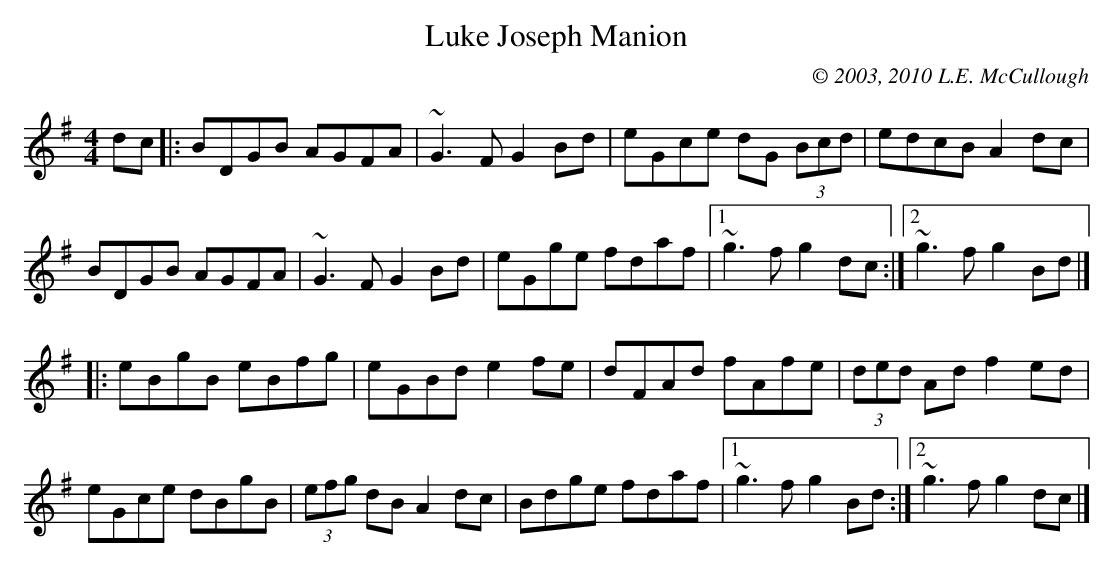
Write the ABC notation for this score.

X:1
T:Luke Joseph Manion
C:© 2003, 2010 L.E. McCullough
M:4/4
L:1/8
K:G
dc|:BDGB AGFA|~G3F G2Bd|eGce dG (3Bcd|edcB A2dc|
BDGB AGFA|~G3F G2Bd|eGge fdaf|1 ~g3f g2dc:|2 ~g3f g2Bd|]
|:eBgB eBfg|eGBd e2fe|dFAd fAfe|(3ded Ad f2ed|
eGce dBgB|(3efg dB A2dc|Bdge fdaf|1 ~g3f g2Bd:|2 ~g3f g2dc|]
